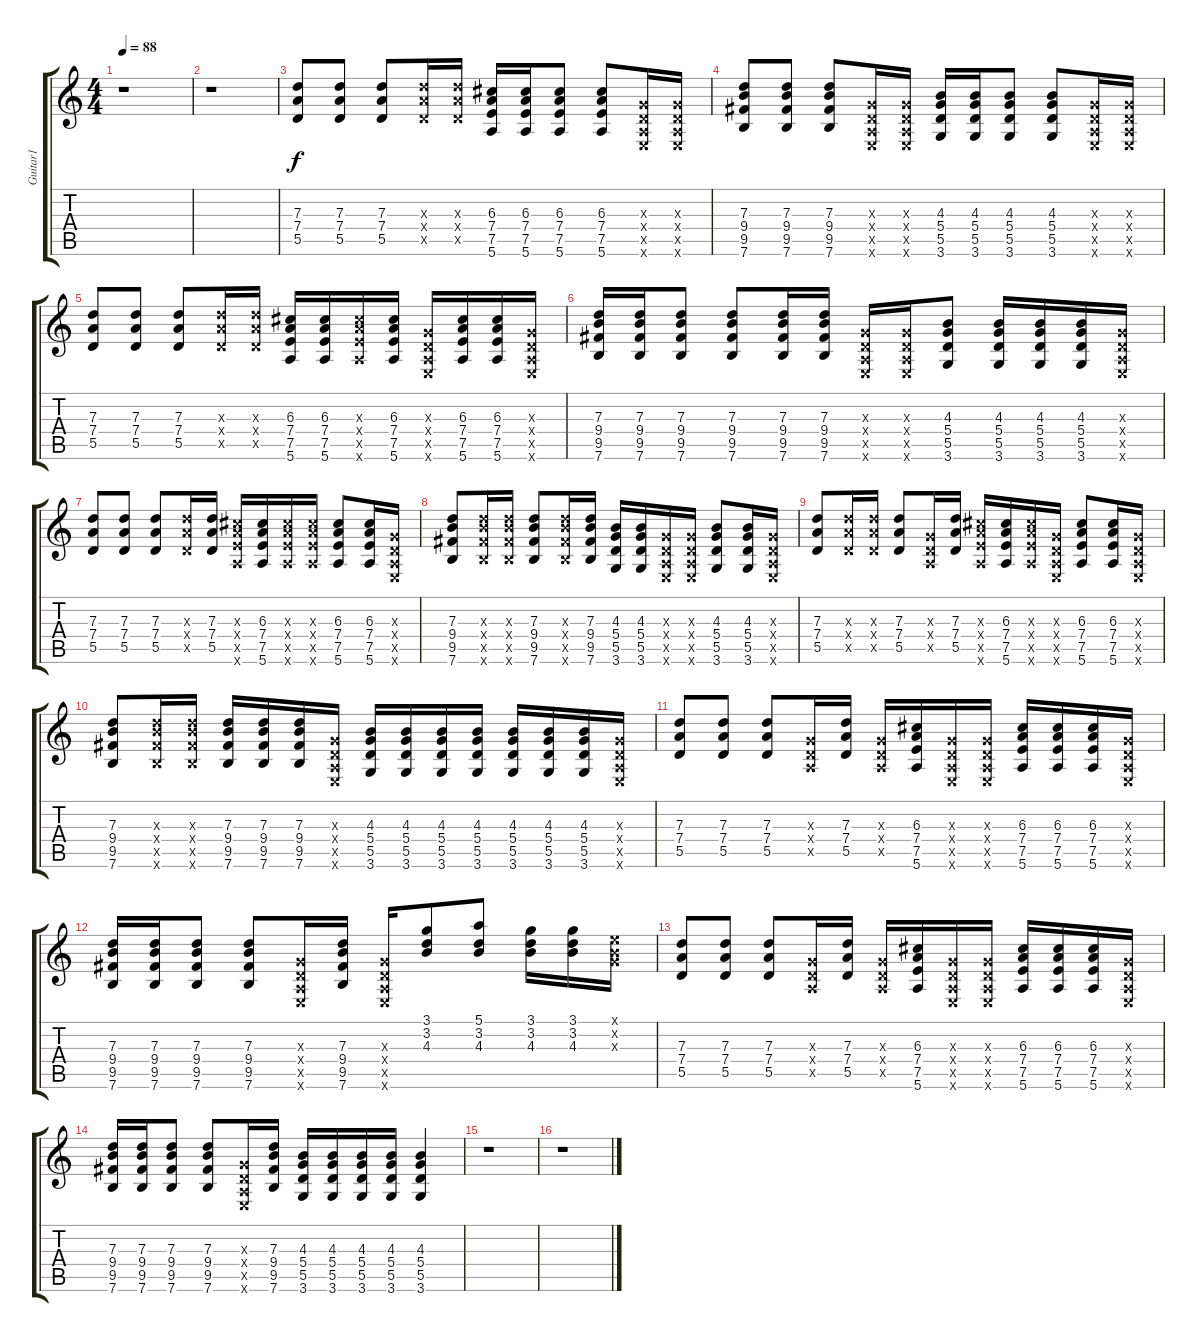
\track ("Guitar1" "Guitar1") {instrument distortionguitar}
\staff {score tabs}
\tuning (E4 B3 G3 D3 A2 E2) {hide}
\ts (4 4)
\tempo 88
\clef g2
\ks c
r.1{dy f} |
r.1 |
(7.3 7.4 5.5).8 (7.3 7.4 5.5).8 (7.3 7.4 5.5).8 (7.3{x} 7.4{x} 5.5{x}).16 (7.3{x} 7.4{x} 5.5{x}).16 (6.3 7.4 7.5 5.6).16 (6.3 7.4 7.5 5.6).16 (6.3 7.4 7.5 5.6).8 (6.3 7.4 7.5 5.6).8 (0.3{x} 0.4{x} 0.5{x} 0.6{x}).16 (0.3{x} 0.4{x} 0.5{x} 0.6{x}).16 |
(7.3 9.4 9.5 7.6).8 (7.3 9.4 9.5 7.6).8 (7.3 9.4 9.5 7.6).8 (0.3{x} 0.4{x} 0.5{x} 0.6{x}).16 (0.3{x} 0.4{x} 0.5{x} 0.6{x}).16 (4.3 5.4 5.5 3.6).16 (4.3 5.4 5.5 3.6).16 (4.3 5.4 5.5 3.6).8 (4.3 5.4 5.5 3.6).8 (0.3{x} 0.4{x} 0.5{x} 0.6{x}).16 (0.3{x} 0.4{x} 0.5{x} 0.6{x}).16 |
(7.3 7.4 5.5).8 (7.3 7.4 5.5).8 (7.3 7.4 5.5).8 (7.3{x} 7.4{x} 5.5{x}).16 (7.3{x} 7.4{x} 5.5{x}).16 (6.3 7.4 7.5 5.6).16 (6.3 7.4 7.5 5.6).16 (6.3{x} 7.4{x} 7.5{x} 5.6{x}).16 (6.3 7.4 7.5 5.6).16 (0.3{x} 0.4{x} 0.5{x} 0.6{x}).16 (6.3 7.4 7.5 5.6).16 (6.3 7.4 7.5 5.6).16 (0.3{x} 0.4{x} 0.5{x} 0.6{x}).16 |
(7.3 9.4 9.5 7.6).16 (7.3 9.4 9.5 7.6).16 (7.3 9.4 9.5 7.6).8 (7.3 9.4 9.5 7.6).8 (7.3 9.4 9.5 7.6).16 (7.3 9.4 9.5 7.6).16 (0.3{x} 0.4{x} 0.5{x} 0.6{x}).16 (0.3{x} 0.4{x} 0.5{x} 0.6{x}).16 (4.3 5.4 5.5 3.6).8 (4.3 5.4 5.5 3.6).16 (4.3 5.4 5.5 3.6).16 (4.3 5.4 5.5 3.6).16 (0.3{x} 0.4{x} 0.5{x} 0.6{x}).16 |
(7.3 7.4 5.5).8 (7.3 7.4 5.5).8 (7.3 7.4 5.5).8 (7.3{x} 7.4{x} 5.5{x}).16 (7.3 7.4 5.5).16 (6.3{x} 7.4{x} 7.5{x} 5.6{x}).16 (6.3 7.4 7.5 5.6).16 (6.3{x} 7.4{x} 7.5{x} 5.6{x}).16 (6.3{x} 7.4{x} 7.5{x} 5.6{x}).16 (6.3 7.4 7.5 5.6).8 (6.3 7.4 7.5 5.6).16 (0.3{x} 0.4{x} 0.5{x} 0.6{x}).16 |
(7.3 9.4 9.5 7.6).8 (7.3{x} 9.4{x} 9.5{x} 7.6{x}).16 (7.3{x} 9.4{x} 9.5{x} 7.6{x}).16 (7.3 9.4 9.5 7.6).8 (7.3{x} 9.4{x} 9.5{x} 7.6{x}).16 (7.3 9.4 9.5 7.6).16 (4.3 5.4 5.5 3.6).16 (4.3 5.4 5.5 3.6).16 (0.3{x} 0.4{x} 0.5{x} 0.6{x}).16 (0.3{x} 0.4{x} 0.5{x} 0.6{x}).16 (4.3 5.4 5.5 3.6).8 (4.3 5.4 5.5 3.6).16 (0.3{x} 0.4{x} 0.5{x} 0.6{x}).16 |
(7.3 7.4 5.5).8 (7.3{x} 7.4{x} 5.5{x}).16 (7.3{x} 7.4{x} 5.5{x}).16 (7.3 7.4 5.5).8 (0.3{x} 0.4{x} 0.5{x}).16 (7.3 7.4 5.5).16 (6.3{x} 7.4{x} 7.5{x} 5.6{x}).16 (6.3 7.4 7.5 5.6).16 (6.3{x} 7.4{x} 7.5{x} 5.6{x}).16 (0.3{x} 0.4{x} 0.5{x} 0.6{x}).16 (6.3 7.4 7.5 5.6).8 (6.3 7.4 7.5 5.6).16 (0.3{x} 0.4{x} 0.5{x} 0.6{x}).16 |
(7.3 9.4 9.5 7.6).8 (7.3{x} 9.4{x} 9.5{x} 7.6{x}).16 (7.3{x} 9.4{x} 9.5{x} 7.6{x}).16 (7.3 9.4 9.5 7.6).16 (7.3 9.4 9.5 7.6).16 (7.3 9.4 9.5 7.6).16 (0.3{x} 0.4{x} 0.5{x} 0.6{x}).16 (4.3 5.4 5.5 3.6).16 (4.3 5.4 5.5 3.6).16 (4.3 5.4 5.5 3.6).16 (4.3 5.4 5.5 3.6).16 (4.3 5.4 5.5 3.6).16 (4.3 5.4 5.5 3.6).16 (4.3 5.4 5.5 3.6).16 (0.3{x} 0.4{x} 0.5{x} 0.6{x}).16 |
(7.3 7.4 5.5).8 (7.3 7.4 5.5).8 (7.3 7.4 5.5).8 (0.3{x} 0.4{x} 0.5{x}).16 (7.3 7.4 5.5).16 (0.3{x} 0.4{x} 0.5{x}).16 (6.3 7.4 7.5 5.6).16 (0.3{x} 0.4{x} 0.5{x} 0.6{x}).16 (0.3{x} 0.4{x} 0.5{x} 0.6{x}).16 (6.3 7.4 7.5 5.6).16 (6.3 7.4 7.5 5.6).16 (6.3 7.4 7.5 5.6).16 (0.3{x} 0.4{x} 0.5{x} 0.6{x}).16 |
(7.3 9.4 9.5 7.6).16 (7.3 9.4 9.5 7.6).16 (7.3 9.4 9.5 7.6).8 (7.3 9.4 9.5 7.6).8 (0.3{x} 0.4{x} 0.5{x} 0.6{x}).16 (7.3 9.4 9.5 7.6).16 (0.3{x} 0.4{x} 0.5{x} 0.6{x}).16 (3.1 3.2 4.3).8 (5.1 3.2 4.3).8 (3.1 3.2 4.3).16 (3.1 3.2 4.3).16 (0.1{x} 0.2{x} 0.3{x}).16 |
(7.3 7.4 5.5).8 (7.3 7.4 5.5).8 (7.3 7.4 5.5).8 (0.3{x} 0.4{x} 0.5{x}).16 (7.3 7.4 5.5).16 (0.3{x} 0.4{x} 0.5{x}).16 (6.3 7.4 7.5 5.6).16 (0.3{x} 0.4{x} 0.5{x} 0.6{x}).16 (0.3{x} 0.4{x} 0.5{x} 0.6{x}).16 (6.3 7.4 7.5 5.6).16 (6.3 7.4 7.5 5.6).16 (6.3 7.4 7.5 5.6).16 (0.3{x} 0.4{x} 0.5{x} 0.6{x}).16 |
(7.3 9.4 9.5 7.6).16 (7.3 9.4 9.5 7.6).16 (7.3 9.4 9.5 7.6).8 (7.3 9.4 9.5 7.6).8 (0.3{x} 0.4{x} 0.5{x} 0.6{x}).16 (7.3 9.4 9.5 7.6).16 (4.3 5.4 5.5 3.6).16 (4.3 5.4 5.5 3.6).16 (4.3 5.4 5.5 3.6).16 (4.3 5.4 5.5 3.6).16 (4.3 5.4 5.5 3.6).4 |
r.1 |
r.1
